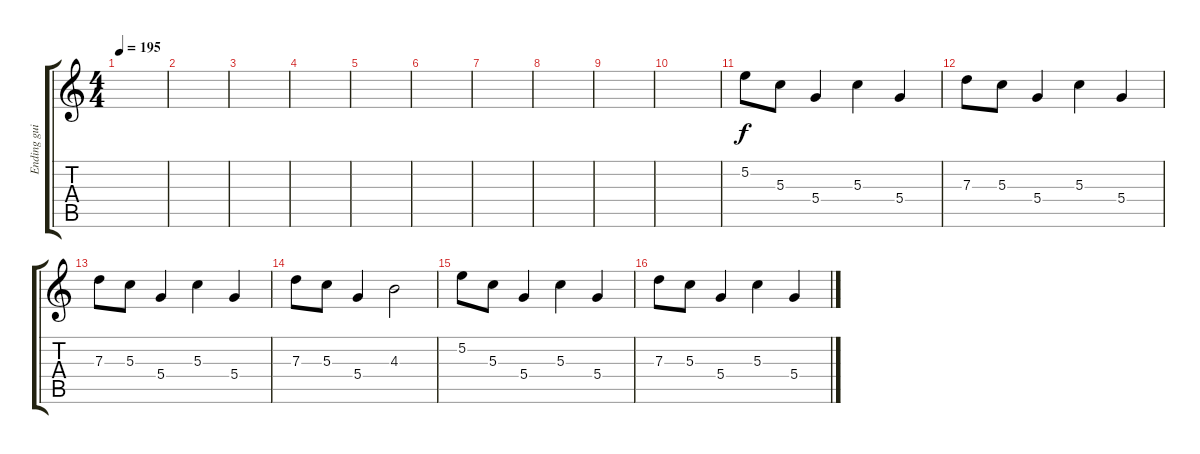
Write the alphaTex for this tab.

\track ("Ending guitar" "Ending gui") {instrument distortionguitar}
\staff {score tabs}
\tuning (E4 B3 G3 D3 A2 E2) {hide}
\ts (4 4)
\tempo 195
\clef g2
\ks c
|
|
|
|
|
|
|
|
|
|
5.2.8 5.3.8 5.4.4 5.3.4 5.4.4 |
7.3.8 5.3.8 5.4.4 5.3.4 5.4.4 |
7.3.8 5.3.8 5.4.4 5.3.4 5.4.4 |
7.3.8 5.3.8 5.4.4 4.3.2 |
5.2.8 5.3.8 5.4.4 5.3.4 5.4.4 |
7.3.8 5.3.8 5.4.4 5.3.4 5.4.4
